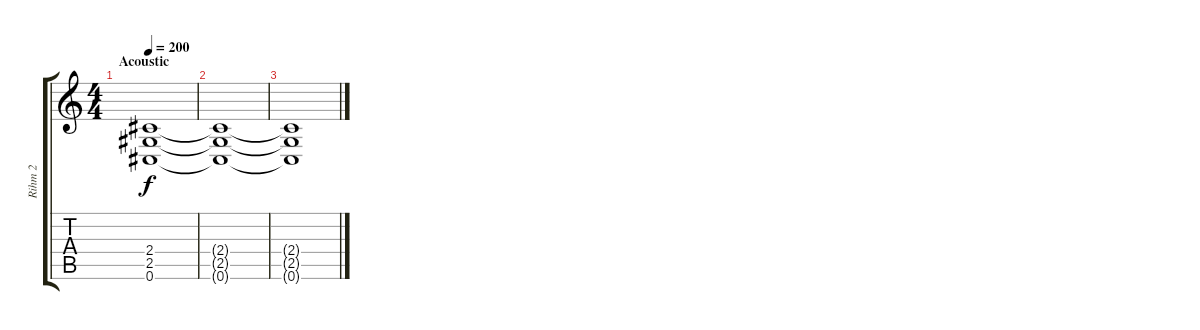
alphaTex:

\track ("Rihm 2" "Rihm 2") {instrument distortionguitar}
\staff {score tabs}
\tuning (Db4 Ab3 E3 B2 Gb2 Db2) {hide}
\ts (4 4)
\section ("" "Acoustic")
\tempo 200
\clef g2
\ks c
(2.4 2.5 0.6).1{dy f} |
(2.4{t} 2.5{t} 0.6{t}).1 |
(2.4{t} 2.5{t} 0.6{t}).1
